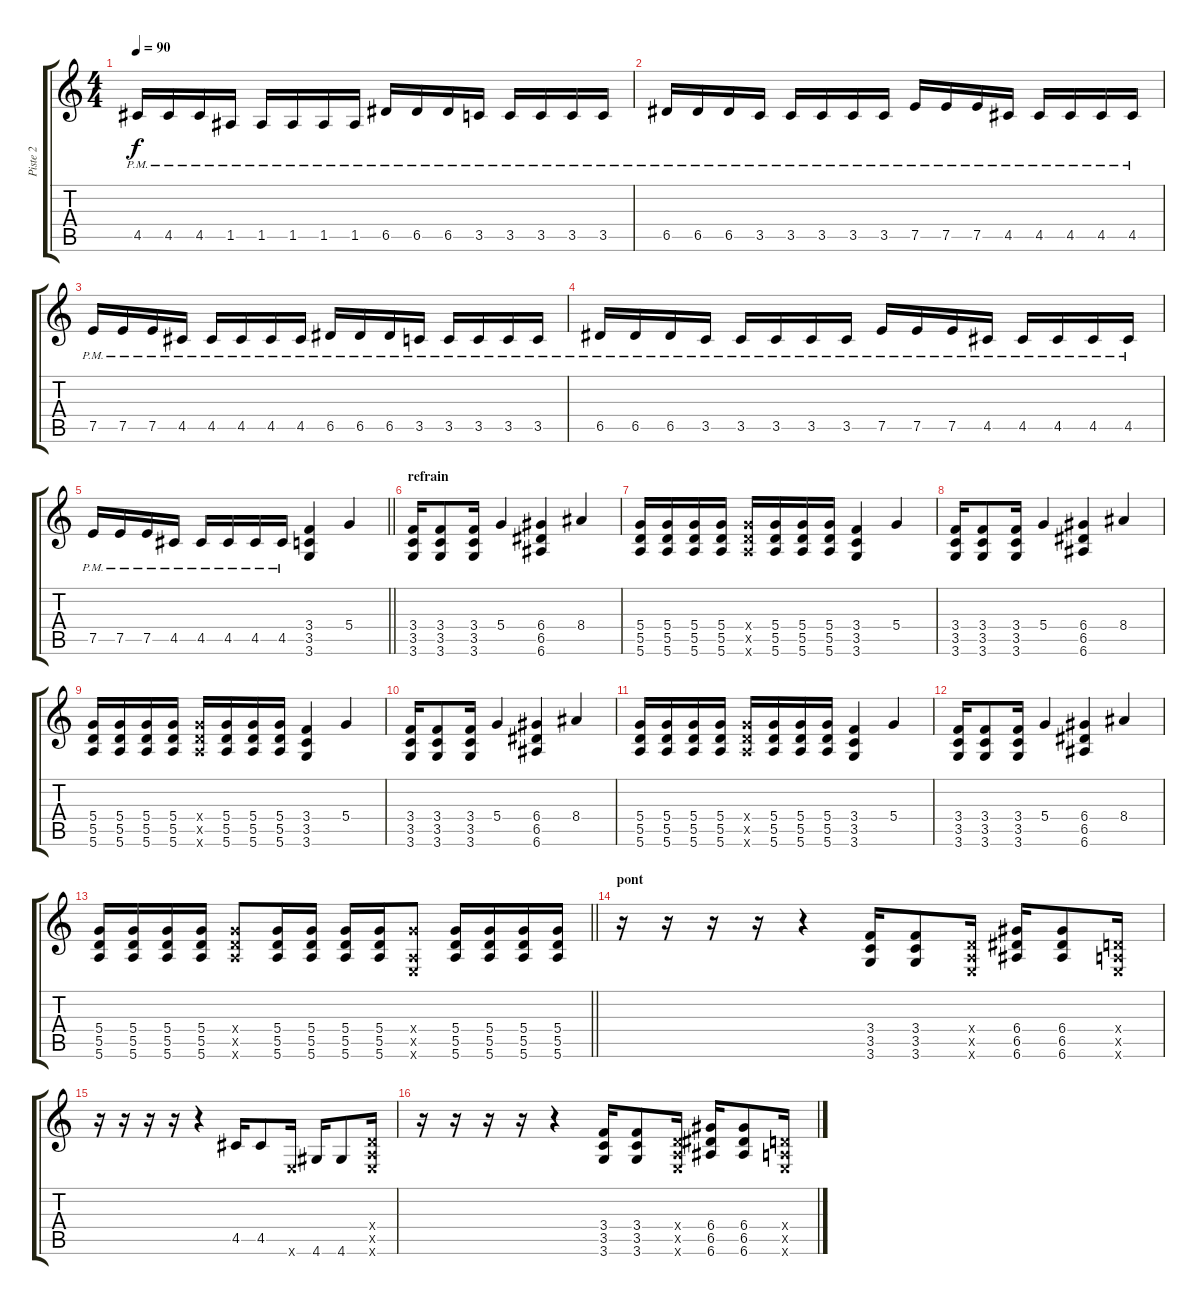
\track ("Piste 2" "Piste 2") {instrument overdrivenguitar}
\staff {score tabs}
\tuning (E4 B3 G3 D3 A2 E2) {hide}
\ts (4 4)
\tempo 90
\clef g2
\ks c
4.5{pm}.16{dy f} 4.5{pm}.16 4.5{pm}.16 1.5{pm}.16 1.5{pm}.16 1.5{pm}.16 1.5{pm}.16 1.5{pm}.16 6.5{pm}.16 6.5{pm}.16 6.5{pm}.16 3.5{pm}.16 3.5{pm}.16 3.5{pm}.16 3.5{pm}.16 3.5{pm}.16 |
6.5{pm}.16 6.5{pm}.16 6.5{pm}.16 3.5{pm}.16 3.5{pm}.16 3.5{pm}.16 3.5{pm}.16 3.5{pm}.16 7.5{pm}.16 7.5{pm}.16 7.5{pm}.16 4.5{pm}.16 4.5{pm}.16 4.5{pm}.16 4.5{pm}.16 4.5{pm}.16 |
7.5{pm}.16 7.5{pm}.16 7.5{pm}.16 4.5{pm}.16 4.5{pm}.16 4.5{pm}.16 4.5{pm}.16 4.5{pm}.16 6.5{pm}.16 6.5{pm}.16 6.5{pm}.16 3.5{pm}.16 3.5{pm}.16 3.5{pm}.16 3.5{pm}.16 3.5{pm}.16 |
6.5{pm}.16 6.5{pm}.16 6.5{pm}.16 3.5{pm}.16 3.5{pm}.16 3.5{pm}.16 3.5{pm}.16 3.5{pm}.16 7.5{pm}.16 7.5{pm}.16 7.5{pm}.16 4.5{pm}.16 4.5{pm}.16 4.5{pm}.16 4.5{pm}.16 4.5{pm}.16 |
\barLineRight lightlight
7.5{pm}.16 7.5{pm}.16 7.5{pm}.16 4.5{pm}.16 4.5{pm}.16 4.5{pm}.16 4.5{pm}.16 4.5{pm}.16 (3.4 3.5 3.6).4 5.4.4 |
\section ("" "refrain")
(3.4 3.5 3.6).16 (3.4 3.5 3.6).8 (3.4 3.5 3.6).16 5.4.4 (6.4 6.5 6.6).4 8.4.4 |
(5.4 5.5 5.6).16 (5.4 5.5 5.6).16 (5.4 5.5 5.6).16 (5.4 5.5 5.6).16 (5.4{x} 5.5{x} 5.6{x}).16 (5.4 5.5 5.6).16 (5.4 5.5 5.6).16 (5.4 5.5 5.6).16 (3.4 3.5 3.6).4 5.4.4 |
(3.4 3.5 3.6).16 (3.4 3.5 3.6).8 (3.4 3.5 3.6).16 5.4.4 (6.4 6.5 6.6).4 8.4.4 |
(5.4 5.5 5.6).16 (5.4 5.5 5.6).16 (5.4 5.5 5.6).16 (5.4 5.5 5.6).16 (5.4{x} 5.5{x} 5.6{x}).16 (5.4 5.5 5.6).16 (5.4 5.5 5.6).16 (5.4 5.5 5.6).16 (3.4 3.5 3.6).4 5.4.4 |
(3.4 3.5 3.6).16 (3.4 3.5 3.6).8 (3.4 3.5 3.6).16 5.4.4 (6.4 6.5 6.6).4 8.4.4 |
(5.4 5.5 5.6).16 (5.4 5.5 5.6).16 (5.4 5.5 5.6).16 (5.4 5.5 5.6).16 (5.4{x} 5.5{x} 5.6{x}).16 (5.4 5.5 5.6).16 (5.4 5.5 5.6).16 (5.4 5.5 5.6).16 (3.4 3.5 3.6).4 5.4.4 |
(3.4 3.5 3.6).16 (3.4 3.5 3.6).8 (3.4 3.5 3.6).16 5.4.4 (6.4 6.5 6.6).4 8.4.4 |
\barLineRight lightlight
(5.4 5.5 5.6).16 (5.4 5.5 5.6).16 (5.4 5.5 5.6).16 (5.4 5.5 5.6).16 (5.4{x} 5.5{x} 5.6{x}).8 (5.4 5.5 5.6).16 (5.4 5.5 5.6).16 (5.4 5.5 5.6).16 (5.4 5.5 5.6).16 (5.4{x} 0.5{x} 0.6{x}).8 (5.4 5.5 5.6).16 (5.4 5.5 5.6).16 (5.4 5.5 5.6).16 (5.4 5.5 5.6).16 |
\section ("" "pont")
r.16{volume 13} r.16 r.16 r.16 r.4 (3.4 3.5 3.6).16 (3.4 3.5 3.6).8 (0.4{x} 0.5{x} 0.6{x}).16 (6.4 6.5 6.6).16 (6.4 6.5 6.6).8 (0.4{x} 0.5{x} 0.6{x}).16 |
r.16 r.16 r.16 r.16 r.4 4.5.16 4.5.8 0.6{x}.16 4.6.16 4.6.8 (0.4{x} 0.5{x} 0.6{x}).16 |
r.16{volume 13} r.16 r.16 r.16 r.4 (3.4 3.5 3.6).16 (3.4 3.5 3.6).8 (0.4{x} 0.5{x} 0.6{x}).16 (6.4 6.5 6.6).16 (6.4 6.5 6.6).8 (0.4{x} 0.5{x} 0.6{x}).16
